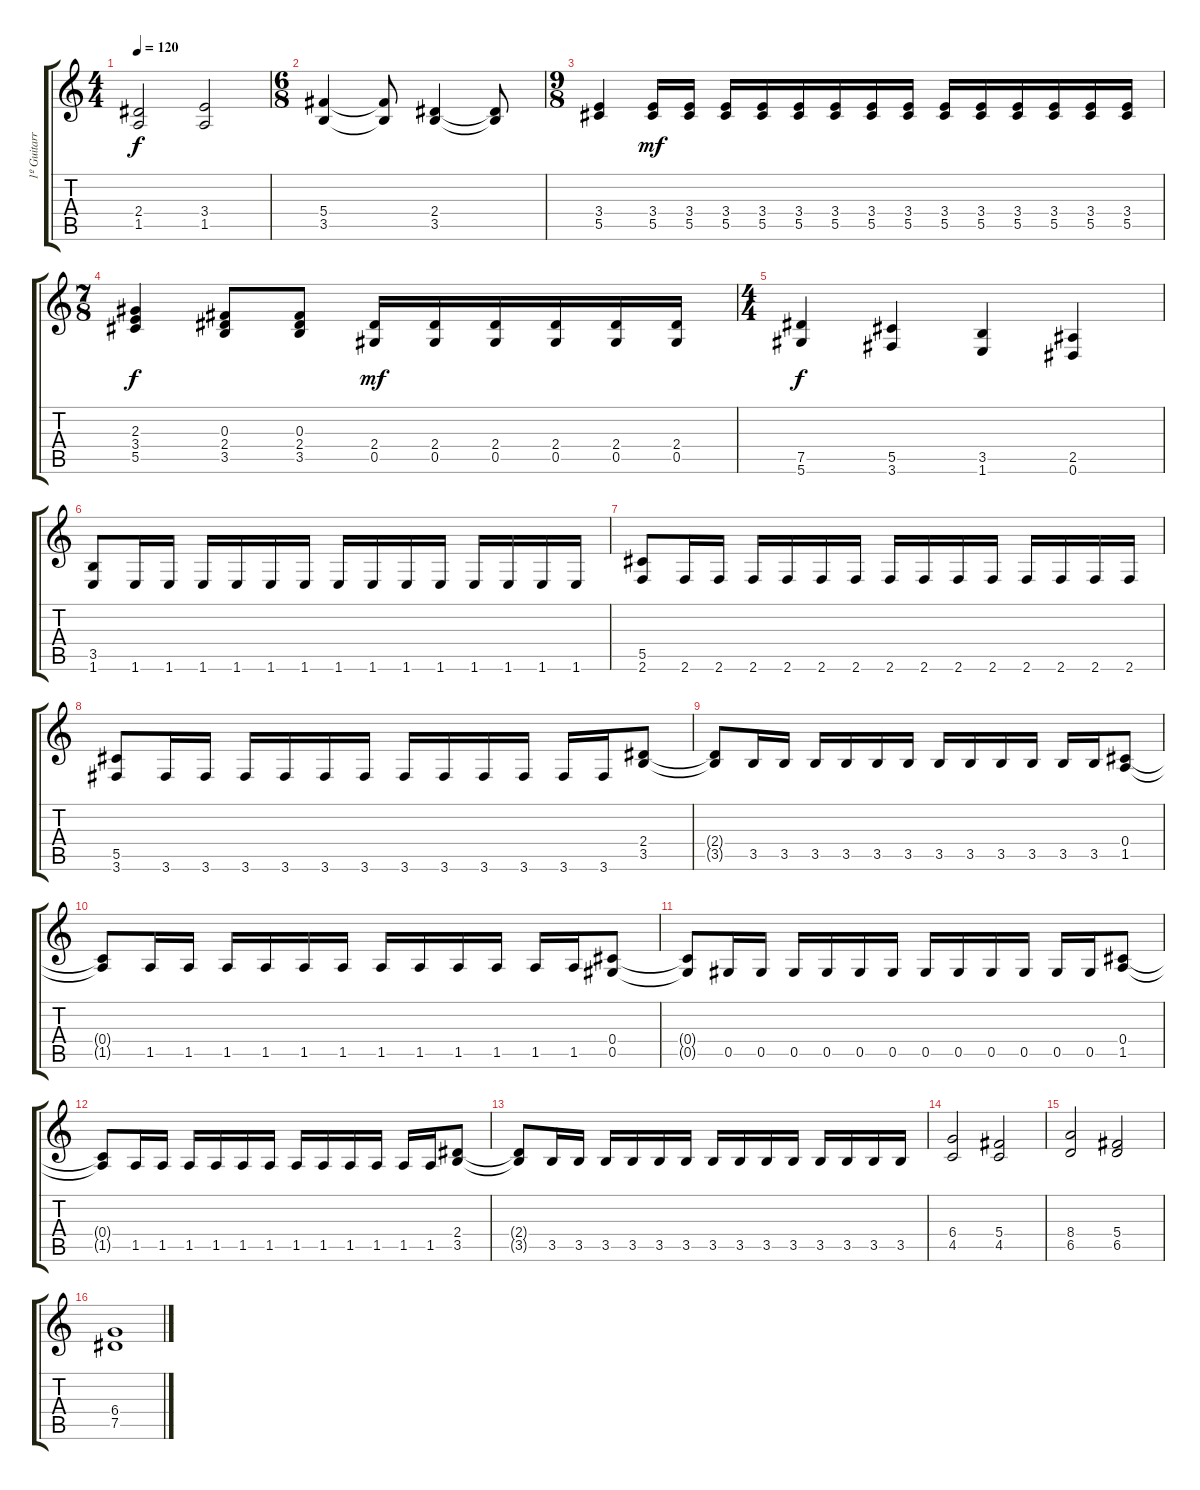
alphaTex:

\track ("1º Guitarra" "1º Guitarr") {instrument overdrivenguitar}
\staff {score tabs}
\tuning (Eb4 Bb3 Gb3 Db3 Ab2 Eb2) {hide}
\ts (4 4)
\tempo 120
\clef g2
\ks c
(2.4 1.5).2{dy f} (3.4 1.5).2 |
\ts (6 8)
(5.4 3.5).4 (5.4{t} 3.5{t}).8 (2.4 3.5).4 (2.4{t} 3.5{t}).8 |
\ts (9 8)
(3.4 5.5).4 (3.4 5.5).16{dy mf} (3.4 5.5).16 (3.4 5.5).16 (3.4 5.5).16 (3.4 5.5).16 (3.4 5.5).16 (3.4 5.5).16 (3.4 5.5).16 (3.4 5.5).16 (3.4 5.5).16 (3.4 5.5).16 (3.4 5.5).16 (3.4 5.5).16 (3.4 5.5).16 |
\ts (7 8)
(2.3 3.4 5.5).4{dy f} (0.3 2.4 3.5).8 (0.3 2.4 3.5).8 (2.4 0.5).16{dy mf} (2.4 0.5).16 (2.4 0.5).16 (2.4 0.5).16 (2.4 0.5).16 (2.4 0.5).16 |
\ts (4 4)
(7.5 5.6).4{dy f} (5.5 3.6).4 (3.5 1.6).4 (2.5 0.6).4 |
(3.5 1.6).8 1.6.16 1.6.16 1.6.16 1.6.16 1.6.16 1.6.16 1.6.16 1.6.16 1.6.16 1.6.16 1.6.16 1.6.16 1.6.16 1.6.16 |
(5.5 2.6).8 2.6.16 2.6.16 2.6.16 2.6.16 2.6.16 2.6.16 2.6.16 2.6.16 2.6.16 2.6.16 2.6.16 2.6.16 2.6.16 2.6.16 |
(5.5 3.6).8 3.6.16 3.6.16 3.6.16 3.6.16 3.6.16 3.6.16 3.6.16 3.6.16 3.6.16 3.6.16 3.6.16 3.6.16 (2.4 3.5).8 |
(2.4{t} 3.5{t}).8 3.5.16 3.5.16 3.5.16 3.5.16 3.5.16 3.5.16 3.5.16 3.5.16 3.5.16 3.5.16 3.5.16 3.5.16 (0.4 1.5).8 |
(0.4{t} 1.5{t}).8 1.5.16 1.5.16 1.5.16 1.5.16 1.5.16 1.5.16 1.5.16 1.5.16 1.5.16 1.5.16 1.5.16 1.5.16 (0.4 0.5).8 |
(0.4{t} 0.5{t}).8 0.5.16 0.5.16 0.5.16 0.5.16 0.5.16 0.5.16 0.5.16 0.5.16 0.5.16 0.5.16 0.5.16 0.5.16 (0.4 1.5).8 |
(0.4{t} 1.5{t}).8 1.5.16 1.5.16 1.5.16 1.5.16 1.5.16 1.5.16 1.5.16 1.5.16 1.5.16 1.5.16 1.5.16 1.5.16 (2.4 3.5).8 |
(2.4{t} 3.5{t}).8 3.5.16 3.5.16 3.5.16 3.5.16 3.5.16 3.5.16 3.5.16 3.5.16 3.5.16 3.5.16 3.5.16 3.5.16 3.5.16 3.5.16 |
(6.4 4.5).2 (5.4 4.5).2 |
(8.4 6.5).2 (5.4 6.5).2 |
(6.4 7.5).1
